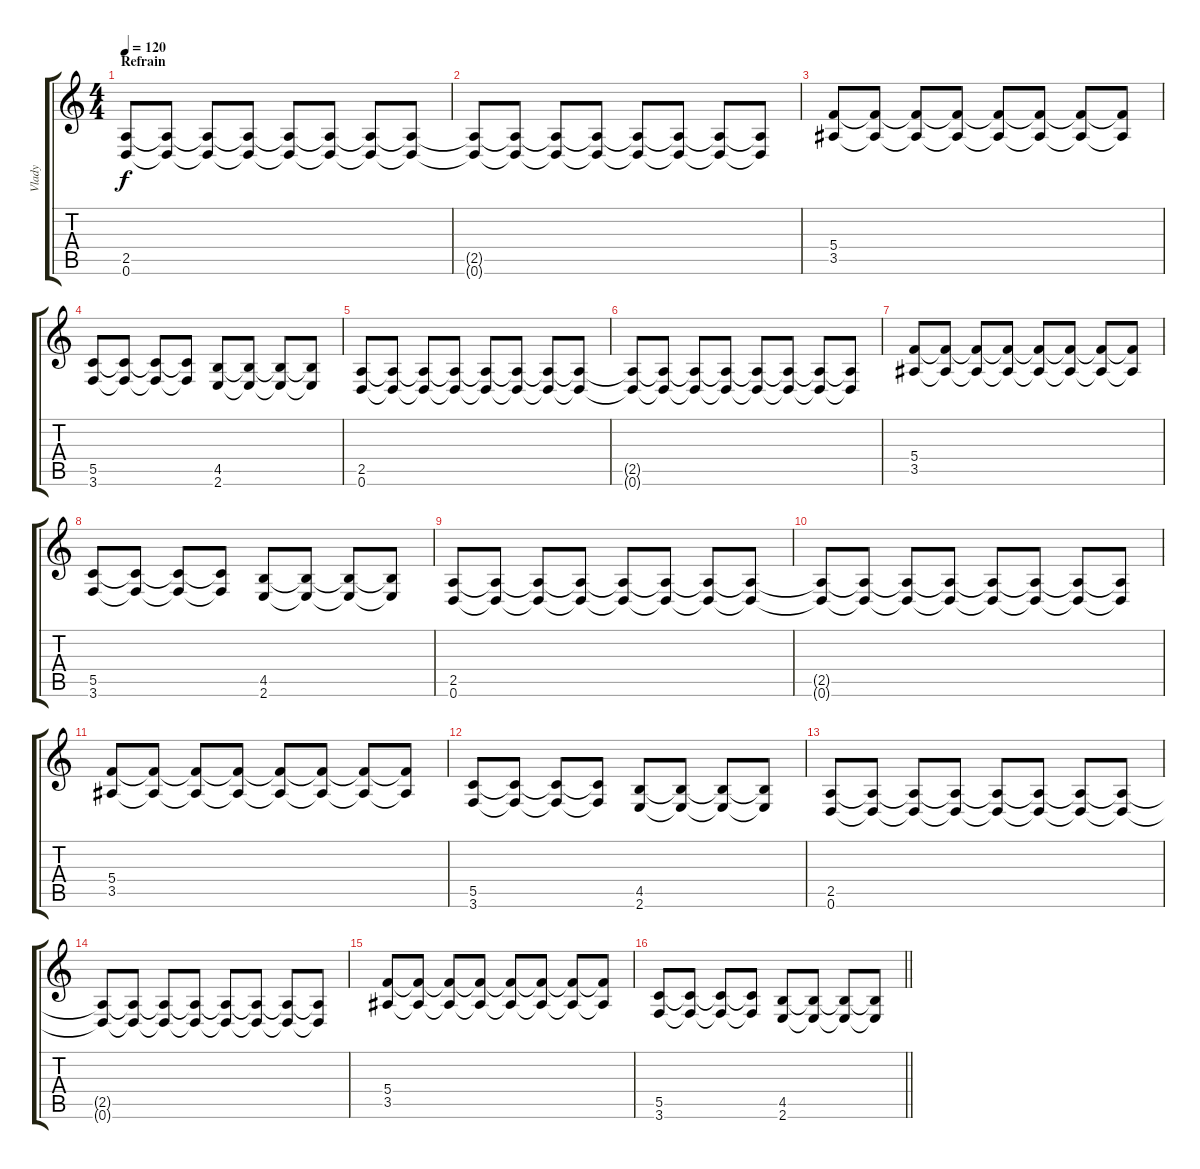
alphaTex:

\track ("Vlady" "Vlady") {instrument electricguitarjazz}
\staff {score tabs}
\tuning (D4 A3 F3 C3 G2 D2) {hide}
\ts (4 4)
\section ("" "Refrain")
\tempo 120
\clef g2
\ks c
(2.5 0.6).8{dy f} (2.5{t} 0.6{t}).8 (2.5{t} 0.6{t}).8 (2.5{t} 0.6{t}).8 (2.5{t} 0.6{t}).8 (2.5{t} 0.6{t}).8 (2.5{t} 0.6{t}).8 (2.5{t} 0.6{t}).8 |
(2.5{t} 0.6{t}).8 (2.5{t} 0.6{t}).8 (2.5{t} 0.6{t}).8 (2.5{t} 0.6{t}).8 (2.5{t} 0.6{t}).8 (2.5{t} 0.6{t}).8 (2.5{t} 0.6{t}).8 (2.5{t} 0.6{t}).8 |
(5.4 3.5).8 (5.4{t} 3.5{t}).8 (5.4{t} 3.5{t}).8 (5.4{t} 3.5{t}).8 (5.4{t} 3.5{t}).8 (5.4{t} 3.5{t}).8 (5.4{t} 3.5{t}).8 (5.4{t} 3.5{t}).8 |
(5.5 3.6).8 (5.5{t} 3.6{t}).8 (5.5{t} 3.6{t}).8 (5.5{t} 3.6{t}).8 (4.5 2.6).8 (4.5{t} 2.6{t}).8 (4.5{t} 2.6{t}).8 (4.5{t} 2.6{t}).8 |
(2.5 0.6).8 (2.5{t} 0.6{t}).8 (2.5{t} 0.6{t}).8 (2.5{t} 0.6{t}).8 (2.5{t} 0.6{t}).8 (2.5{t} 0.6{t}).8 (2.5{t} 0.6{t}).8 (2.5{t} 0.6{t}).8 |
(2.5{t} 0.6{t}).8 (2.5{t} 0.6{t}).8 (2.5{t} 0.6{t}).8 (2.5{t} 0.6{t}).8 (2.5{t} 0.6{t}).8 (2.5{t} 0.6{t}).8 (2.5{t} 0.6{t}).8 (2.5{t} 0.6{t}).8 |
(5.4 3.5).8 (5.4{t} 3.5{t}).8 (5.4{t} 3.5{t}).8 (5.4{t} 3.5{t}).8 (5.4{t} 3.5{t}).8 (5.4{t} 3.5{t}).8 (5.4{t} 3.5{t}).8 (5.4{t} 3.5{t}).8 |
(5.5 3.6).8 (5.5{t} 3.6{t}).8 (5.5{t} 3.6{t}).8 (5.5{t} 3.6{t}).8 (4.5 2.6).8 (4.5{t} 2.6{t}).8 (4.5{t} 2.6{t}).8 (4.5{t} 2.6{t}).8 |
(2.5 0.6).8 (2.5{t} 0.6{t}).8 (2.5{t} 0.6{t}).8 (2.5{t} 0.6{t}).8 (2.5{t} 0.6{t}).8 (2.5{t} 0.6{t}).8 (2.5{t} 0.6{t}).8 (2.5{t} 0.6{t}).8 |
(2.5{t} 0.6{t}).8 (2.5{t} 0.6{t}).8 (2.5{t} 0.6{t}).8 (2.5{t} 0.6{t}).8 (2.5{t} 0.6{t}).8 (2.5{t} 0.6{t}).8 (2.5{t} 0.6{t}).8 (2.5{t} 0.6{t}).8 |
(5.4 3.5).8 (5.4{t} 3.5{t}).8 (5.4{t} 3.5{t}).8 (5.4{t} 3.5{t}).8 (5.4{t} 3.5{t}).8 (5.4{t} 3.5{t}).8 (5.4{t} 3.5{t}).8 (5.4{t} 3.5{t}).8 |
(5.5 3.6).8 (5.5{t} 3.6{t}).8 (5.5{t} 3.6{t}).8 (5.5{t} 3.6{t}).8 (4.5 2.6).8 (4.5{t} 2.6{t}).8 (4.5{t} 2.6{t}).8 (4.5{t} 2.6{t}).8 |
(2.5 0.6).8 (2.5{t} 0.6{t}).8 (2.5{t} 0.6{t}).8 (2.5{t} 0.6{t}).8 (2.5{t} 0.6{t}).8 (2.5{t} 0.6{t}).8 (2.5{t} 0.6{t}).8 (2.5{t} 0.6{t}).8 |
(2.5{t} 0.6{t}).8 (2.5{t} 0.6{t}).8 (2.5{t} 0.6{t}).8 (2.5{t} 0.6{t}).8 (2.5{t} 0.6{t}).8 (2.5{t} 0.6{t}).8 (2.5{t} 0.6{t}).8 (2.5{t} 0.6{t}).8 |
(5.4 3.5).8 (5.4{t} 3.5{t}).8 (5.4{t} 3.5{t}).8 (5.4{t} 3.5{t}).8 (5.4{t} 3.5{t}).8 (5.4{t} 3.5{t}).8 (5.4{t} 3.5{t}).8 (5.4{t} 3.5{t}).8 |
\barLineRight lightlight
(5.5 3.6).8 (5.5{t} 3.6{t}).8 (5.5{t} 3.6{t}).8 (5.5{t} 3.6{t}).8 (4.5 2.6).8 (4.5{t} 2.6{t}).8 (4.5{t} 2.6{t}).8 (4.5{t} 2.6{t}).8
